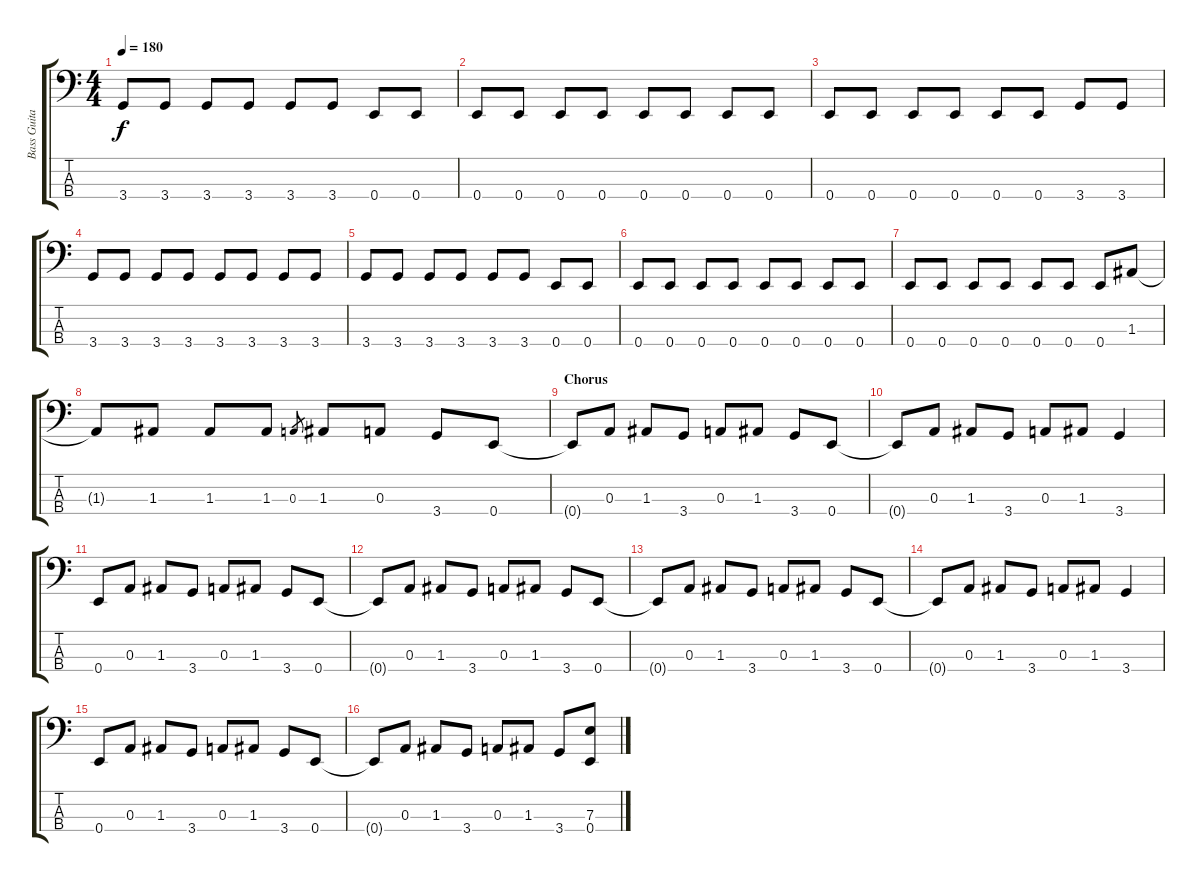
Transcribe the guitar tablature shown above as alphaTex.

\track ("Bass Guitar - Jason" "Bass Guita") {instrument electricbasspick}
\staff {score tabs}
\tuning (G2 D2 A1 E1) {hide}
\ts (4 4)
\tempo 180
\clef f4
\ks c
3.4.8{dy f} 3.4.8 3.4.8 3.4.8 3.4.8 3.4.8 0.4.8 0.4.8 |
0.4.8 0.4.8 0.4.8 0.4.8 0.4.8 0.4.8 0.4.8 0.4.8 |
0.4.8 0.4.8 0.4.8 0.4.8 0.4.8 0.4.8 3.4.8 3.4.8 |
3.4.8 3.4.8 3.4.8 3.4.8 3.4.8 3.4.8 3.4.8 3.4.8 |
3.4.8 3.4.8 3.4.8 3.4.8 3.4.8 3.4.8 0.4.8 0.4.8 |
0.4.8 0.4.8 0.4.8 0.4.8 0.4.8 0.4.8 0.4.8 0.4.8 |
0.4.8 0.4.8 0.4.8 0.4.8 0.4.8 0.4.8 0.4.8 1.3.8 |
1.3{t}.8 1.3.8 1.3.8 1.3.8 0.3.8{gr} 1.3.8 0.3.8 3.4.8 0.4.8 |
\section ("" "Chorus")
0.4{t}.8 0.3.8 1.3.8 3.4.8 0.3.8 1.3.8 3.4.8 0.4.8 |
0.4{t}.8 0.3.8 1.3.8 3.4.8 0.3.8 1.3.8 3.4.4 |
0.4.8 0.3.8 1.3.8 3.4.8 0.3.8 1.3.8 3.4.8 0.4.8 |
0.4{t}.8 0.3.8 1.3.8 3.4.8 0.3.8 1.3.8 3.4.8 0.4.8 |
0.4{t}.8 0.3.8 1.3.8 3.4.8 0.3.8 1.3.8 3.4.8 0.4.8 |
0.4{t}.8 0.3.8 1.3.8 3.4.8 0.3.8 1.3.8 3.4.4 |
0.4.8 0.3.8 1.3.8 3.4.8 0.3.8 1.3.8 3.4.8 0.4.8 |
0.4{t}.8 0.3.8 1.3.8 3.4.8 0.3.8 1.3.8 3.4.8 (7.3 0.4).8
